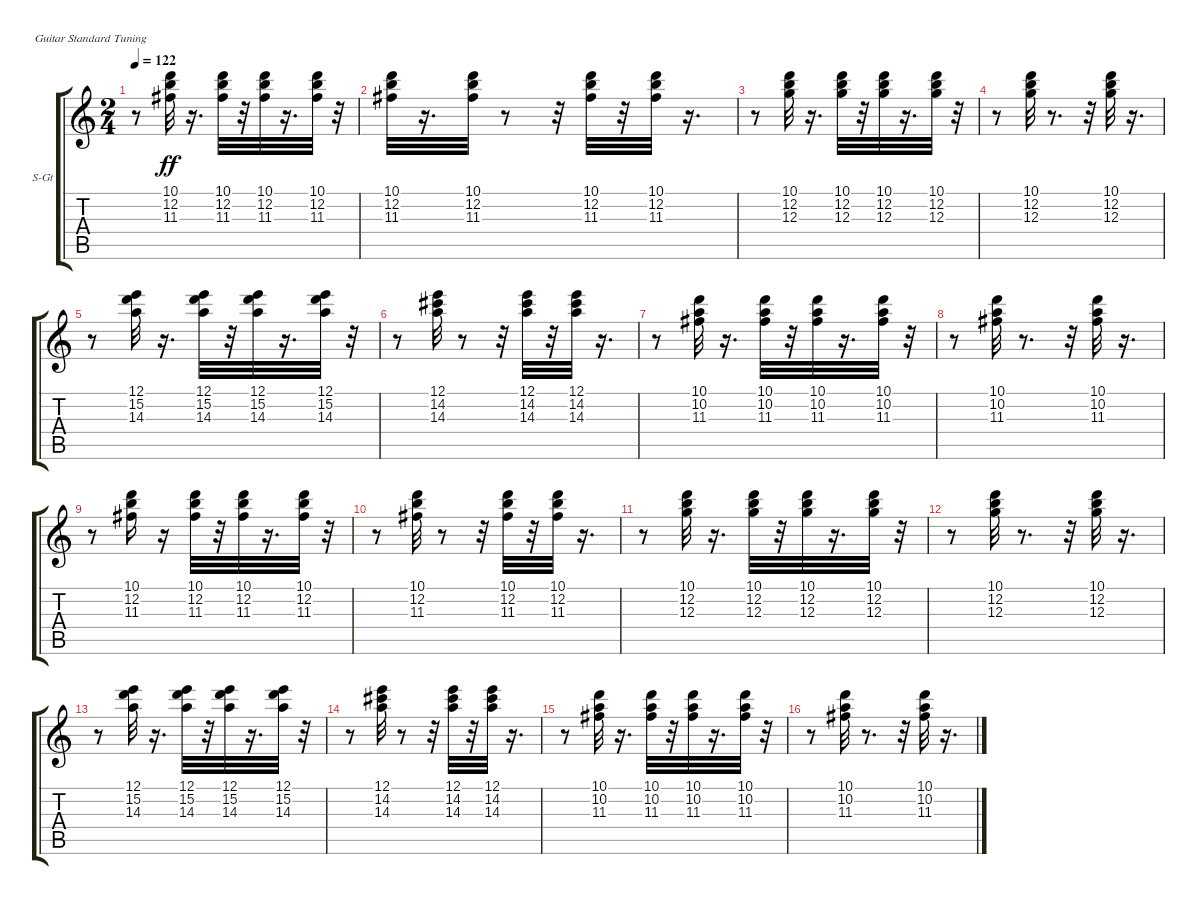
\bracketExtendMode groupsimilarinstruments
\firstSystemTrackNameOrientation horizontal
\otherSystemsTrackNameOrientation horizontal
\track ("Гитара 2" "S-Gt") {instrument rockorgan}
\staff {score tabs}
\tuning (E4 B3 G3 D3 A2 E2)
\displaytranspose 12
\ts (2 4)
\tempo 122
\clef g2
\ks c
r.8{dy ff} (10.1 12.2 11.3).32 r.16{d} (10.1 12.2 11.3).32 r.32 (10.1 12.2 11.3).32 r.16{d} (10.1 12.2 11.3).32 r.32 |
(10.1 12.2 11.3).32 r.16{d} (10.1 12.2 11.3).32 r.8 r.32 (10.1 12.2 11.3).32 r.32 (10.1 12.2 11.3).32 r.16{d} |
r.8 (10.1 12.2 12.3).32 r.16{d} (10.1 12.2 12.3).32 r.32 (10.1 12.2 12.3).32 r.16{d} (10.1 12.2 12.3).32 r.32 |
r.8 (10.1 12.2 12.3).32 r.8{d} r.32 (10.1 12.2 12.3).32 r.16{d} |
r.8 (12.1 15.2 14.3).32 r.16{d} (12.1 15.2 14.3).32 r.32 (12.1 15.2 14.3).32 r.16{d} (12.1 15.2 14.3).32 r.32 |
r.8 (12.1 14.2 14.3).32 r.8 r.32 (12.1 14.2 14.3).32 r.32 (12.1 14.2 14.3).32 r.16{d} |
r.8 (10.1 10.2 11.3).32 r.16{d} (10.1 10.2 11.3).32 r.32 (10.1 10.2 11.3).32 r.16{d} (10.1 10.2 11.3).32 r.32 |
r.8 (10.1 10.2 11.3).32 r.8{d} r.32 (10.1 10.2 11.3).32 r.16{d} |
r.8 (10.1 12.2 11.3).16 r.16 (10.1 12.2 11.3).32 r.32 (10.1 12.2 11.3).32 r.16{d} (10.1 12.2 11.3).32 r.32 |
r.8 (10.1 12.2 11.3).32 r.8 r.32 (10.1 12.2 11.3).32 r.32 (10.1 12.2 11.3).32 r.16{d} |
r.8 (10.1 12.2 12.3).32 r.16{d} (10.1 12.2 12.3).32 r.32 (10.1 12.2 12.3).32 r.16{d} (10.1 12.2 12.3).32 r.32 |
r.8 (10.1 12.2 12.3).32 r.8{d} r.32 (10.1 12.2 12.3).32 r.16{d} |
r.8 (12.1 15.2 14.3).32 r.16{d} (12.1 15.2 14.3).32 r.32 (12.1 15.2 14.3).32 r.16{d} (12.1 15.2 14.3).32 r.32 |
r.8 (12.1 14.2 14.3).32 r.8 r.32 (12.1 14.2 14.3).32 r.32 (12.1 14.2 14.3).32 r.16{d} |
r.8 (10.1 10.2 11.3).32 r.16{d} (10.1 10.2 11.3).32 r.32 (10.1 10.2 11.3).32 r.16{d} (10.1 10.2 11.3).32 r.32 |
r.8 (10.1 10.2 11.3).32 r.8{d} r.32 (10.1 10.2 11.3).32 r.16{d}
